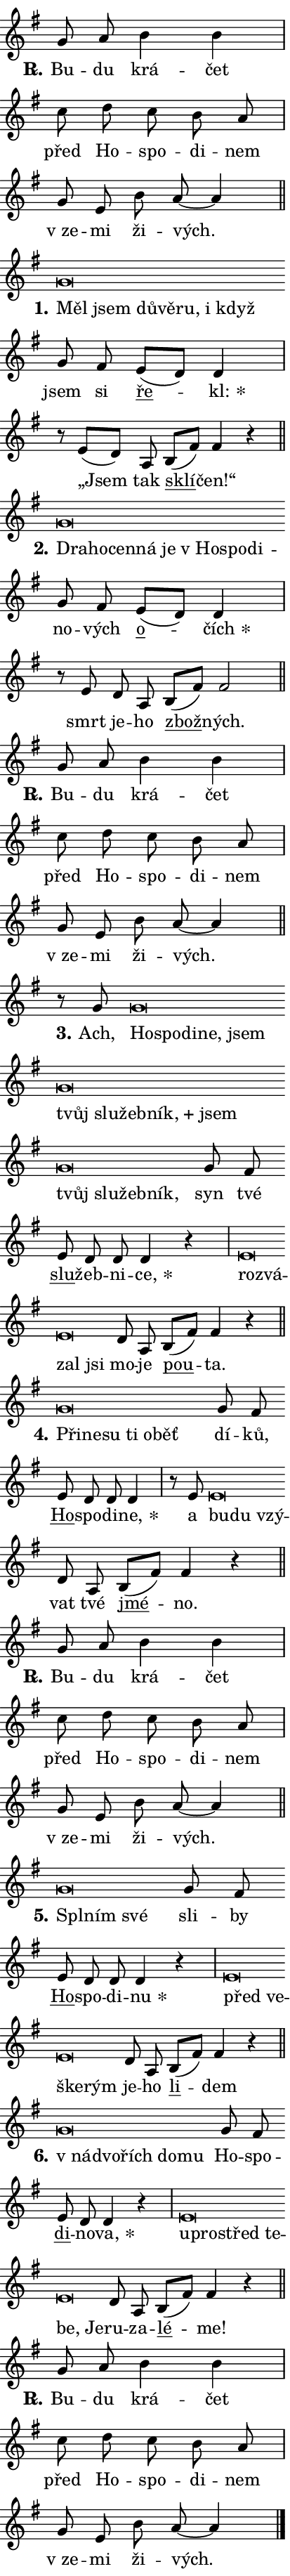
\version "2.24.0"
\header { tagline = "" }
\paper {
  indent = 0\cm
  top-margin = 0\cm
  right-margin = 0.13\cm % to fit lyric hyphens
  bottom-margin = 0\cm
  left-margin = 0\cm
  paper-width = 7\cm
  page-breaking = #ly:one-page-breaking
  system-system-spacing.basic-distance = #11
  score-system-spacing.basic-distance = #11
  ragged-last = ##f
}


%% Author: Thomas Morley
%% https://lists.gnu.org/archive/html/lilypond-user/2020-05/msg00002.html
#(define (line-position grob)
"Returns position of @var[grob} in current system:
   @code{'start}, if at first time-step
   @code{'end}, if at last time-step
   @code{'middle} otherwise
"
  (let* ((col (ly:item-get-column grob))
         (ln (ly:grob-object col 'left-neighbor))
         (rn (ly:grob-object col 'right-neighbor))
         (col-to-check-left (if (ly:grob? ln) ln col))
         (col-to-check-right (if (ly:grob? rn) rn col))
         (break-dir-left
           (and
             (ly:grob-property col-to-check-left 'non-musical #f)
             (ly:item-break-dir col-to-check-left)))
         (break-dir-right
           (and
             (ly:grob-property col-to-check-right 'non-musical #f)
             (ly:item-break-dir col-to-check-right))))
        (cond ((eqv? 1 break-dir-left) 'start)
              ((eqv? -1 break-dir-right) 'end)
              (else 'middle))))

#(define (tranparent-at-line-position vctor)
  (lambda (grob)
  "Relying on @code{line-position} select the relevant enry from @var{vctor}.
Used to determine transparency,"
    (case (line-position grob)
      ((end) (not (vector-ref vctor 0)))
      ((middle) (not (vector-ref vctor 1)))
      ((start) (not (vector-ref vctor 2))))))

noteHeadBreakVisibility =
#(define-music-function (break-visibility)(vector?)
"Makes @code{NoteHead}s transparent relying on @var{break-visibility}"
#{
  \override NoteHead.transparent =
    #(tranparent-at-line-position break-visibility)
#})

#(define delete-ledgers-for-transparent-note-heads
  (lambda (grob)
    "Reads whether a @code{NoteHead} is transparent.
If so this @code{NoteHead} is removed from @code{'note-heads} from
@var{grob}, which is supposed to be @code{LedgerLineSpanner}.
As a result ledgers are not printed for this @code{NoteHead}"
    (let* ((nhds-array (ly:grob-object grob 'note-heads))
           (nhds-list
             (if (ly:grob-array? nhds-array)
                 (ly:grob-array->list nhds-array)
                 '()))
           ;; Relies on the transparent-property being done before
           ;; Staff.LedgerLineSpanner.after-line-breaking is executed.
           ;; This is fragile ...
           (to-keep
             (remove
               (lambda (nhd)
                 (ly:grob-property nhd 'transparent #f))
               nhds-list)))
      ;; TODO find a better method to iterate over grob-arrays, similiar
      ;; to filter/remove etc for lists
      ;; For now rebuilt from scratch
      (set! (ly:grob-object grob 'note-heads)  '())
      (for-each
        (lambda (nhd)
          (ly:pointer-group-interface::add-grob grob 'note-heads nhd))
        to-keep))))

squashNotes = {
  \override NoteHead.X-extent = #'(-0.2 . 0.2)
  \override NoteHead.Y-extent = #'(-0.75 . 0)
  \override NoteHead.stencil =
    #(lambda (grob)
       (let ((pos (ly:grob-property grob 'staff-position)))
         (begin
           (if (< pos -7) (display "ERROR: Lower brevis then expected\n") (display "OK: Expected brevis position\n"))
           (if (<= pos -6) ly:text-interface::print ly:note-head::print))))
}
unSquashNotes = {
  \revert NoteHead.X-extent
  \revert NoteHead.Y-extent
  \revert NoteHead.stencil
}

hideNotes = \noteHeadBreakVisibility #begin-of-line-visible
unHideNotes = \noteHeadBreakVisibility #all-visible

% work-around for resetting accidentals
% https://lilypond.org/doc/v2.23/Documentation/notation/displaying-rhythms#unmetered-music
cadenzaMeasure = {
  \cadenzaOff
  \partial 1024 s1024
  \cadenzaOn
}

#(define-markup-command (accent layout props text) (markup?)
  "Underline accented syllable"
  (interpret-markup layout props
    #{\markup \override #'(offset . 4.3) \underline { #text }#}))

responsum = \markup \concat {
  "R" \hspace #-1.05 \path #0.1 #'((moveto 0 0.07) (lineto 0.9 0.8)) \hspace #0.05 "."
}

spaceSize = #0.6828661417322834 % exact space size for TeX Gyre Schola

\layout {
  \context {
    \Staff
    \remove "Time_signature_engraver"
    \override LedgerLineSpanner.after-line-breaking = #delete-ledgers-for-transparent-note-heads
  }
  \context {
    \Lyrics {
      \override LyricSpace.minimum-distance = \spaceSize
      \override LyricText.font-name = #"TeX Gyre Schola"
      \override LyricText.font-size = 1
      \override StanzaNumber.font-name = #"TeX Gyre Schola Bold"
      \override StanzaNumber.font-size = 1
    }
  }
  \context {
    \Score 
    \override NoteHead.text =
      #(lambda (grob) 
        (let ((pos (ly:grob-property grob 'staff-position)))
          #{\markup {
            \combine
              \halign #-0.55 \raise #(if (= pos -6) 0 0.5) \override #'(thickness . 2) \draw-line #'(3.2 . 0)
              \musicglyph "noteheads.sM1"
          }#}))
  }
}

% magnetic-lyrics.ily
%
%   written by
%     Jean Abou Samra <jean@abou-samra.fr>
%     Werner Lemberg <wl@gnu.org>
%
%   adapted by
%     Jiri Hon <jiri.hon@gmail.com>
%
% Version 2022-Apr-15

% https://www.mail-archive.com/lilypond-user@gnu.org/msg149350.html

#(define (Left_hyphen_pointer_engraver context)
   "Collect syllable-hyphen-syllable occurrences in lyrics and store
them in properties.  This engraver only looks to the left.  For
example, if the lyrics input is @code{foo -- bar}, it does the
following.

@itemize @bullet
@item
Set the @code{text} property of the @code{LyricHyphen} grob between
@q{foo} and @q{bar} to @code{foo}.

@item
Set the @code{left-hyphen} property of the @code{LyricText} grob with
text @q{foo} to the @code{LyricHyphen} grob between @q{foo} and
@q{bar}.
@end itemize

Use this auxiliary engraver in combination with the
@code{lyric-@/text::@/apply-@/magnetic-@/offset!} hook."
   (let ((hyphen #f)
         (text #f))
     (make-engraver
      (acknowledgers
       ((lyric-syllable-interface engraver grob source-engraver)
        (set! text grob)))
      (end-acknowledgers
       ((lyric-hyphen-interface engraver grob source-engraver)
        ;(when (not (grob::has-interface grob 'lyric-space-interface))
          (set! hyphen grob)));)
      ((stop-translation-timestep engraver)
       (when (and text hyphen)
         (ly:grob-set-object! text 'left-hyphen hyphen))
       (set! text #f)
       (set! hyphen #f)))))

#(define (lyric-text::apply-magnetic-offset! grob)
   "If the space between two syllables is less than the value in
property @code{LyricText@/.details@/.squash-threshold}, move the right
syllable to the left so that it gets concatenated with the left
syllable.

Use this function as a hook for
@code{LyricText@/.after-@/line-@/breaking} if the
@code{Left_@/hyphen_@/pointer_@/engraver} is active."
   (let ((hyphen (ly:grob-object grob 'left-hyphen #f)))
     (when hyphen
       (let ((left-text (ly:spanner-bound hyphen LEFT)))
         (when (grob::has-interface left-text 'lyric-syllable-interface)
           (let* ((common (ly:grob-common-refpoint grob left-text X))
                  (this-x-ext (ly:grob-extent grob common X))
                  (left-x-ext
                   (begin
                     ;; Trigger magnetism for left-text.
                     (ly:grob-property left-text 'after-line-breaking)
                     (ly:grob-extent left-text common X)))
                  ;; `delta` is the gap width between two syllables.
                  (delta (- (interval-start this-x-ext)
                            (interval-end left-x-ext)))
                  (details (ly:grob-property grob 'details))
                  (threshold (assoc-get 'squash-threshold details 0.2)))
             (when (< delta threshold)
               (let* (;; We have to manipulate the input text so that
                      ;; ligatures crossing syllable boundaries are not
                      ;; disabled.  For languages based on the Latin
                      ;; script this is essentially a beautification.
                      ;; However, for non-Western scripts it can be a
                      ;; necessity.
                      (lt (ly:grob-property left-text 'text))
                      (rt (ly:grob-property grob 'text))
                      (is-space (grob::has-interface hyphen 'lyric-space-interface))
                      (space (if is-space " " ""))
                      (extra-delta (if is-space spaceSize 0))
                      ;; Append new syllable.
                      (ltrt-space (if (and (string? lt) (string? rt))
                                (string-append lt space rt)
                                (make-concat-markup (list lt space rt))))
                      ;; Right-align `ltrt` to the right side.
                      (ltrt-space-markup (grob-interpret-markup
                               grob
                               (make-translate-markup
                                (cons (interval-length this-x-ext) 0)
                                (make-right-align-markup ltrt-space)))))
                 (begin
                   ;; Don't print `left-text`.
                   (ly:grob-set-property! left-text 'stencil #f)
                   ;; Set text and stencil (which holds all collected
                   ;; syllables so far) and shift it to the left.
                   (ly:grob-set-property! grob 'text ltrt-space)
                   (ly:grob-set-property! grob 'stencil ltrt-space-markup)
                   (ly:grob-translate-axis! grob (- (- delta extra-delta)) X))))))))))


#(define (lyric-hyphen::displace-bounds-first grob)
   ;; Make very sure this callback isn't triggered too early.
   (let ((left (ly:spanner-bound grob LEFT))
         (right (ly:spanner-bound grob RIGHT)))
     (ly:grob-property left 'after-line-breaking)
     (ly:grob-property right 'after-line-breaking)
     (ly:lyric-hyphen::print grob)))

squashThreshold = #0.4

\layout {
  \context {
    \Lyrics
    \consists #Left_hyphen_pointer_engraver
    \override LyricText.after-line-breaking =
      #lyric-text::apply-magnetic-offset!
    \override LyricHyphen.stencil = #lyric-hyphen::displace-bounds-first
    \override LyricText.details.squash-threshold = \squashThreshold
    \override LyricHyphen.minimum-distance = 0
    \override LyricHyphen.minimum-length = \squashThreshold
  }
}

squashText = \override LyricText.details.squash-threshold = 9999
unSquashText = \override LyricText.details.squash-threshold = \squashThreshold

leftText = \override LyricText.self-alignment-X = #LEFT
unLeftText = \revert LyricText.self-alignment-X

starOffset = #(lambda (grob) 
                (let ((x_offset (ly:self-alignment-interface::aligned-on-x-parent grob)))
                  (if (= x_offset 0) 0 (+ x_offset 1.2))))

star = #(define-music-function (syllable)(string?)
"Append star separator at the end of a syllable"
#{
  \once \override LyricText.X-offset = #starOffset
  \lyricmode { \markup {
    #syllable
    \override #'((font-name . "TeX Gyre Schola Bold")) \hspace #0.2 \lower #0.65 \larger "*"
  } }
#})

starAccent = #(define-music-function (syllable)(string?)
"Append star separator at the end of a syllable and make accent"
#{
  \once \override LyricText.X-offset = #starOffset
  \lyricmode { \markup {
    \accent #syllable
    \override #'((font-name . "TeX Gyre Schola Bold")) \hspace #0.2 \lower #0.65 \larger "*"
  } }
#})

breath = #(define-music-function (syllable)(string?)
"Append breathing indicator at the end of a syllable"
#{
  \lyricmode { \markup { #syllable "+" } }
#})

optionalBreath = #(define-music-function (syllable)(string?)
"Append optional breathing indicator at the end of a syllable"
#{
  \lyricmode { \markup { #syllable "(+)" } }
#})


\score {
    <<
        \new Voice = "melody" { \cadenzaOn \key g \major \relative { g'8 a b4 b \cadenzaMeasure \bar "|" c8 d c b a \cadenzaMeasure \bar "|" g e b' a~ a4 \cadenzaMeasure \bar "||" \break } }
        \new Lyrics \lyricsto "melody" { \lyricmode { \set stanza = \responsum
Bu -- du krá -- čet před Ho -- spo -- di -- nem "v ze" -- mi ži -- vých. } }
    >>
    \layout {}
}

\score {
    <<
        \new Voice = "melody" { \cadenzaOn \key g \major \relative { \squashNotes g'\breve*1/16 \hideNotes \breve*1/16 \bar "" \breve*1/16 \bar "" \breve*1/16 \bar "" \breve*1/16 \bar "" \breve*1/16 \breve*1/16 \bar "" \unHideNotes \unSquashNotes g8 fis \bar "" e[( d)] d4 \cadenzaMeasure \bar "|" r8 e8[( d8)] a \bar "" b[( fis')] fis4 r \cadenzaMeasure \bar "||" \break } }
        \new Lyrics \lyricsto "melody" { \lyricmode { \set stanza = "1."
\leftText Měl \squashText jsem dů -- vě -- ru, i když \unLeftText \unSquashText jsem si \markup \accent ře -- \star kl: „Jsem tak \markup \accent sklí -- čen!“ } }
    >>
    \layout {}
}

\score {
    <<
        \new Voice = "melody" { \cadenzaOn \key g \major \relative { \squashNotes g'\breve*1/16 \hideNotes \breve*1/16 \bar "" \breve*1/16 \bar "" \breve*1/16 \bar "" \breve*1/16 \bar "" \breve*1/16 \bar "" \breve*1/16 \breve*1/16 \bar "" \unHideNotes \unSquashNotes g8 fis \bar "" e[( d)] d4 \cadenzaMeasure \bar "|" r8 e8 d8 a \bar "" b[( fis')] fis2 \cadenzaMeasure \bar "||" \break } }
        \new Lyrics \lyricsto "melody" { \lyricmode { \set stanza = "2."
\leftText Dra -- \squashText ho -- cen -- ná je "v Ho" -- spo -- di -- \unLeftText \unSquashText no -- vých \markup \accent o -- \star čích smrt je -- ho \markup \accent zbož -- ných. } }
    >>
    \layout {}
}

\score {
    <<
        \new Voice = "melody" { \cadenzaOn \key g \major \relative { g'8 a b4 b \cadenzaMeasure \bar "|" c8 d c b a \cadenzaMeasure \bar "|" g e b' a~ a4 \cadenzaMeasure \bar "||" \break } }
        \new Lyrics \lyricsto "melody" { \lyricmode { \set stanza = \responsum
Bu -- du krá -- čet před Ho -- spo -- di -- nem "v ze" -- mi ži -- vých. } }
    >>
    \layout {}
}

\score {
    <<
        \new Voice = "melody" { \cadenzaOn \key g \major \relative { r8 g' \squashNotes g\breve*1/16 \hideNotes \breve*1/16 \bar "" \breve*1/16 \bar "" \breve*1/16 \bar "" \breve*1/16 \bar "" \breve*1/16 \bar "" \breve*1/16 \bar "" \breve*1/16 \bar "" \breve*1/16 \bar "" \breve*1/16 \bar "" \breve*1/16 \bar "" \breve*1/16 \bar "" \breve*1/16 \breve*1/16 \bar "" \unHideNotes \unSquashNotes g8 fis \bar "" e d d d4 r \cadenzaMeasure \bar "|" \squashNotes e\breve*1/16 \hideNotes \breve*1/16 \bar "" \breve*1/16 \breve*1/16 \bar "" \unHideNotes \unSquashNotes d8 a \bar "" b[( fis')] fis4 r \cadenzaMeasure \bar "||" \break } }
        \new Lyrics \lyricsto "melody" { \lyricmode { \set stanza = "3."
Ach, \leftText Ho -- \squashText spo -- di -- ne, jsem tvůj slu -- žeb -- \breath "ník," jsem tvůj slu -- žeb -- ník, \unLeftText \unSquashText syn tvé \markup \accent slu -- žeb -- ni -- \star ce, \leftText roz -- \squashText vá -- zal jsi \unLeftText \unSquashText mo -- je \markup \accent pou -- ta. } }
    >>
    \layout {}
}

\score {
    <<
        \new Voice = "melody" { \cadenzaOn \key g \major \relative { \squashNotes g'\breve*1/16 \hideNotes \breve*1/16 \bar "" \breve*1/16 \bar "" \breve*1/16 \bar "" \breve*1/16 \breve*1/16 \bar "" \unHideNotes \unSquashNotes g8 fis \bar "" e d d d4 \cadenzaMeasure \bar "|" r8 e \squashNotes e\breve*1/16 \hideNotes \breve*1/16 \breve*1/16 \bar "" \unHideNotes \unSquashNotes d8 a \bar "" b[( fis')] fis4 r \cadenzaMeasure \bar "||" \break } }
        \new Lyrics \lyricsto "melody" { \lyricmode { \set stanza = "4."
\leftText Při -- \squashText ne -- su ti o -- běť \unLeftText \unSquashText dí -- ků, \markup \accent Ho -- spo -- di -- \star ne, a \leftText bu -- \squashText du vzý -- \unLeftText \unSquashText vat tvé \markup \accent jmé -- no. } }
    >>
    \layout {}
}

\score {
    <<
        \new Voice = "melody" { \cadenzaOn \key g \major \relative { g'8 a b4 b \cadenzaMeasure \bar "|" c8 d c b a \cadenzaMeasure \bar "|" g e b' a~ a4 \cadenzaMeasure \bar "||" \break } }
        \new Lyrics \lyricsto "melody" { \lyricmode { \set stanza = \responsum
Bu -- du krá -- čet před Ho -- spo -- di -- nem "v ze" -- mi ži -- vých. } }
    >>
    \layout {}
}

\score {
    <<
        \new Voice = "melody" { \cadenzaOn \key g \major \relative { \squashNotes g'\breve*1/16 \hideNotes \breve*1/16 \breve*1/16 \bar "" \unHideNotes \unSquashNotes g8 fis \bar "" e d d d4 r \cadenzaMeasure \bar "|" \squashNotes e\breve*1/16 \hideNotes \breve*1/16 \bar "" \breve*1/16 \breve*1/16 \bar "" \unHideNotes \unSquashNotes d8 a \bar "" b[( fis')] fis4 r \cadenzaMeasure \bar "||" \break } }
        \new Lyrics \lyricsto "melody" { \lyricmode { \set stanza = "5."
\leftText Spl -- \squashText ním své \unLeftText \unSquashText sli -- by \markup \accent Ho -- spo -- di -- \star nu \leftText před \squashText ve -- ške -- rým \unLeftText \unSquashText je -- ho \markup \accent li -- dem } }
    >>
    \layout {}
}

\score {
    <<
        \new Voice = "melody" { \cadenzaOn \key g \major \relative { \squashNotes g'\breve*1/16 \hideNotes \breve*1/16 \bar "" \breve*1/16 \bar "" \breve*1/16 \breve*1/16 \bar "" \unHideNotes \unSquashNotes g8 fis \bar "" e d d4 r \cadenzaMeasure \bar "|" \squashNotes e\breve*1/16 \hideNotes \breve*1/16 \bar "" \breve*1/16 \bar "" \breve*1/16 \bar "" \breve*1/16 \breve*1/16 \bar "" \unHideNotes \unSquashNotes d8 a \bar "" b[( fis')] fis4 r \cadenzaMeasure \bar "||" \break } }
        \new Lyrics \lyricsto "melody" { \lyricmode { \set stanza = "6."
\leftText "v ná" -- \squashText dvo -- řích do -- mu \unLeftText \unSquashText Ho -- spo -- \markup \accent di -- no -- \star va, \leftText u -- \squashText pro -- střed te -- be, Je -- \unLeftText \unSquashText ru -- za -- \markup \accent lé -- me! } }
    >>
    \layout {}
}

\score {
    <<
        \new Voice = "melody" { \cadenzaOn \key g \major \relative { g'8 a b4 b \cadenzaMeasure \bar "|" c8 d c b a \cadenzaMeasure \bar "|" g e b' a~ a4 \cadenzaMeasure \bar "||" \break } \bar "|." }
        \new Lyrics \lyricsto "melody" { \lyricmode { \set stanza = \responsum
Bu -- du krá -- čet před Ho -- spo -- di -- nem "v ze" -- mi ži -- vých. } }
    >>
    \layout {}
}
